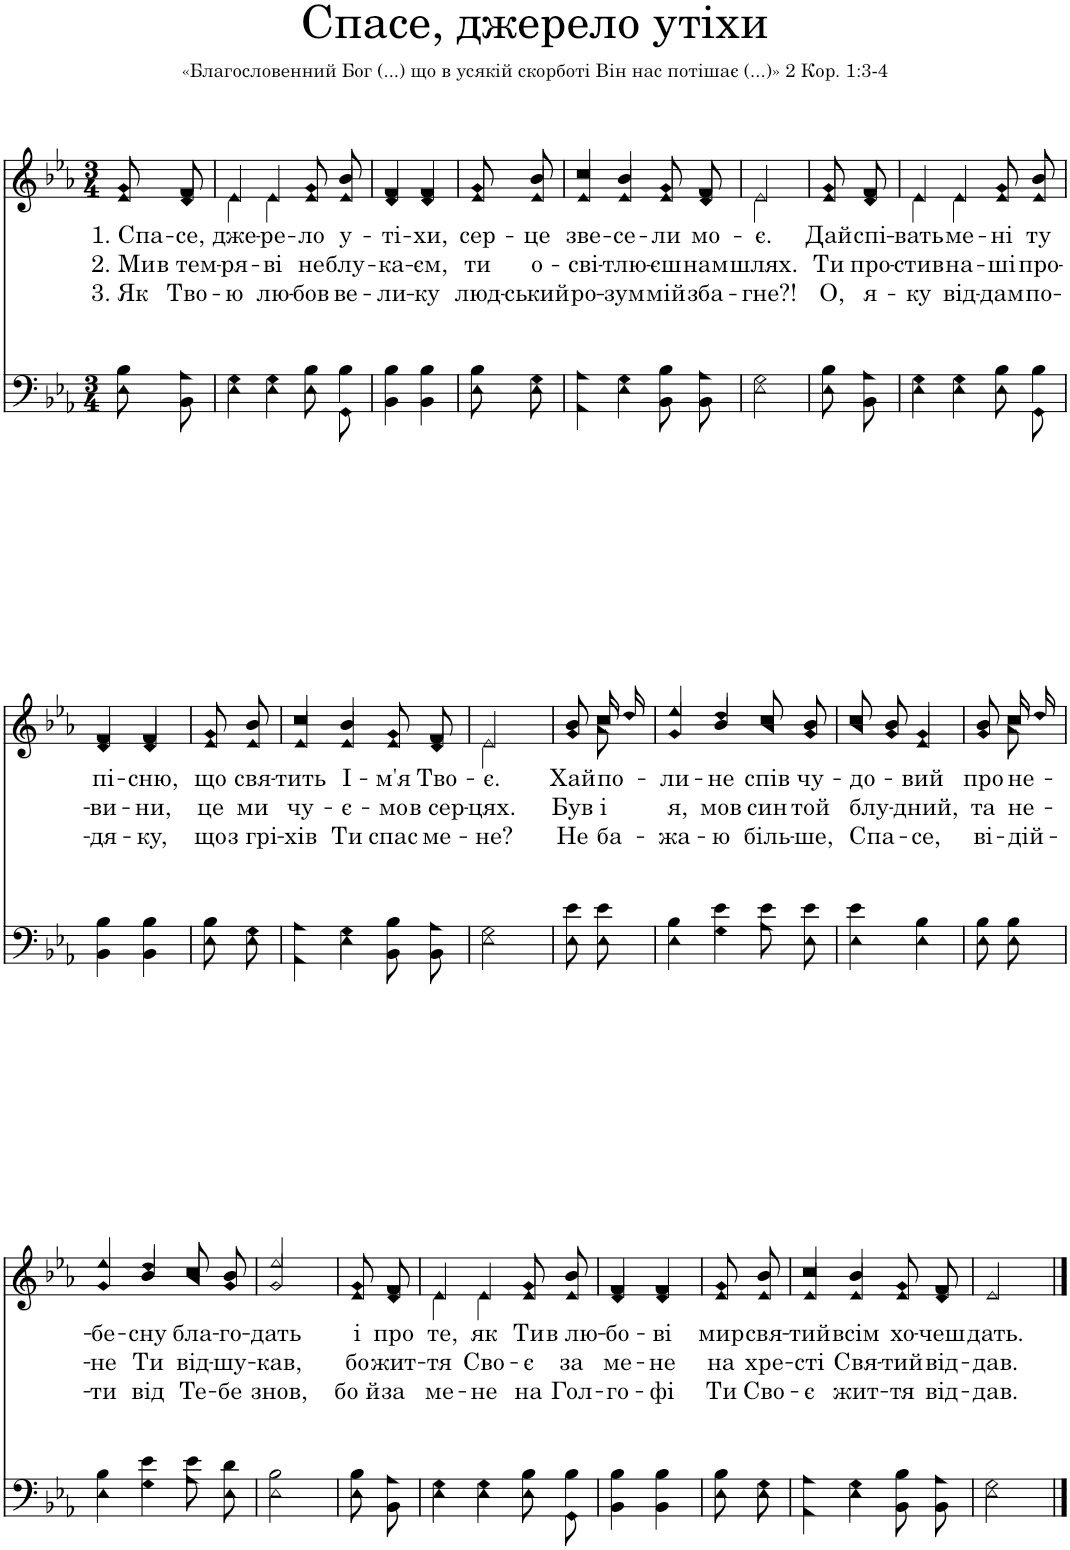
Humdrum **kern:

**kern	**kern	**text	**text	**text
*part2	*part1	*part1	*part1	*part1
*staff2	*staff1	*staff1	*staff1	*staff1
*I"Men	*I"Women	*	*	*
*clefF4	*clefG2	*	*	*
*k[b-e-a-]	*k[b-e-a-]	*	*	*
*M3/4	*M3/4	*	*	*
=1	=1	=1	=1	=1
*^	*	*	*	*
!	!	!	!LO:LY:b	!LO:LY:b	!LO:LY:b
*	*	*^	*	*	*
8B-\L	8E-\L	8g/L	8e-/L	1. Спа-	2. Ми	3. Як
!	!	!	!	!LO:LY:b	!LO:LY:b	!LO:LY:b
8A-\J	8BB-\J	8f/J	8d/J	-се,	в тем-	Тво-
=2	=2	=2	=2	=2	=2	=2
!	!	!	!	!LO:LY:b	!LO:LY:b	!LO:LY:b
4G\	4E-\	4e-\	4e-/	дже-	-ря-	-ю
!	!	!	!	!LO:LY:b	!LO:LY:b	!LO:LY:b
4G\	4E-\	4e-\	4e-/	-ре-	-ві	лю-
!	!	!	!	!LO:LY:b	!LO:LY:b	!LO:LY:b
8B-\L	8E-\L	8g/L	8e-/L	-ло	не	-бов
!	!	!	!	!LO:LY:b	!LO:LY:b	!LO:LY:b
8B-\J	8GG\J	8b-/J	8e-/J	у-	блу-	ве-
=3	=3	=3	=3	=3	=3	=3
!	!	!	!	!LO:LY:b	!LO:LY:b	!LO:LY:b
4B-\	4BB-\	4f/	4d/	-ті-	-ка-	-ли-
!	!	!	!	!LO:LY:b	!LO:LY:b	!LO:LY:b
4B-\	4BB-\	4f/	4d/	-хи,	-єм,	-ку
=4	=4	=4	=4	=4	=4	=4
!	!	!	!	!LO:LY:b	!LO:LY:b	!LO:LY:b
8B-\L	8E-\L	8g/L	8e-/L	сер-	ти	люд-
!	!	!	!	!LO:LY:b	!LO:LY:b	!LO:LY:b
8G\J	8E-\J	8b-/J	8e-/J	-це	о-	-ський
=5	=5	=5	=5	=5	=5	=5
!	!	!	!	!LO:LY:b	!LO:LY:b	!LO:LY:b
4A-\	4AA-\	4cc/	4e-/	зве-	-сві-	ро-
!	!	!	!	!LO:LY:b	!LO:LY:b	!LO:LY:b
4G\	4E-\	4b-/	4e-/	-се-	-тлю-	-зум
!	!	!	!	!LO:LY:b	!LO:LY:b	!LO:LY:b
8B-\L	8BB-\L	8g/L	8e-/L	-ли	-єш	мій
!	!	!	!	!LO:LY:b	!LO:LY:b	!LO:LY:b
8A-\J	8BB-\J	8f/J	8d/J	мо-	нам	зба-
=6	=6	=6	=6	=6	=6	=6
!	!	!	!	!LO:LY:b	!LO:LY:b	!LO:LY:b
2G\	2E-\	2e-/	2e-\	-є.	шлях.	-гне?!
=7	=7	=7	=7	=7	=7	=7
!	!	!	!	!LO:LY:b	!LO:LY:b	!LO:LY:b
8B-\L	8E-\L	8g/L	8e-/L	Дай	Ти	О,
!	!	!	!	!LO:LY:b	!LO:LY:b	!LO:LY:b
8A-\J	8BB-\J	8f/J	8d/J	спі-	про-	я-
=8	=8	=8	=8	=8	=8	=8
!	!	!	!	!LO:LY:b	!LO:LY:b	!LO:LY:b
4G\	4E-\	4e-\	4e-/	-вать	-стив	-ку
!	!	!	!	!LO:LY:b	!LO:LY:b	!LO:LY:b
4G\	4E-\	4e-\	4e-/	ме-	на-	від-
!	!	!	!	!LO:LY:b	!LO:LY:b	!LO:LY:b
8B-\L	8E-\L	8g/L	8e-/L	-ні	-ші	-дам
!	!	!	!	!LO:LY:b	!LO:LY:b	!LO:LY:b
8B-\J	8GG\J	8b-/J	8e-/J	ту	про-	по-
!!LO:LB:g=z	!!
=9	=9	=9	=9	=9	=9	=9
!	!	!	!	!LO:LY:b	!LO:LY:b	!LO:LY:b
4B-\	4BB-\	4f/	4d/	пі-	-ви-	-дя-
!	!	!	!	!LO:LY:b	!LO:LY:b	!LO:LY:b
4B-\	4BB-\	4f/	4d/	-сню,	-ни,	-ку,
=10	=10	=10	=10	=10	=10	=10
!	!	!	!	!LO:LY:b	!LO:LY:b	!LO:LY:b
8B-\L	8E-\L	8g/L	8e-/L	що	це	що
!	!	!	!	!LO:LY:b	!LO:LY:b	!LO:LY:b
8G\J	8E-\J	8b-/J	8e-/J	свя-	ми	з грі-
=11	=11	=11	=11	=11	=11	=11
!	!	!	!	!LO:LY:b	!LO:LY:b	!LO:LY:b
4A-\	4AA-\	4cc/	4e-/	-тить	чу-	-хів
!	!	!	!	!LO:LY:b	!LO:LY:b	!LO:LY:b
4G\	4E-\	4b-/	4e-/	І-	-є-	Ти
!	!	!	!	!LO:LY:b	!LO:LY:b	!LO:LY:b
8B-\L	8BB-\L	8g/L	8e-/L	-м'я	-мо	спас
!	!	!	!	!LO:LY:b	!LO:LY:b	!LO:LY:b
8A-\J	8BB-\J	8f/J	8d/J	Тво-	в сер-	ме-
=12	=12	=12	=12	=12	=12	=12
!	!	!	!	!LO:LY:b	!LO:LY:b	!LO:LY:b
2G\	2E-\	2e-\	2e-/	-є.	-цях.	-не?
=13	=13	=13	=13	=13	=13	=13
!	!	!	!	!LO:LY:b	!LO:LY:b	!LO:LY:b
8e-\L	8E-\L	8b-/L	8g/L	Хай	Був	Не
!	!	!	!	!LO:LY:b	!LO:LY:b	!LO:LY:b
8e-\J	8E-\J	16cc/L	8a-/J	по-	і	ба-
.	.	16dd/JJ	.	.	.	.
=14	=14	=14	=14	=14	=14	=14
!	!	!	!	!LO:LY:b	!LO:LY:b	!LO:LY:b
4B-\	4E-\	4ee-/	4g/	-ли-	я,	-жа-
!	!	!	!	!LO:LY:b	!LO:LY:b	!LO:LY:b
4e-\	4G\	4dd/	4b-/	-не	мов	-ю
!	!	!	!	!LO:LY:b	!LO:LY:b	!LO:LY:b
8e-\L	8A-\L	8cc/L	8a-/L	спів	син	біль-
!	!	!	!	!LO:LY:b	!LO:LY:b	!LO:LY:b
8e-\J	8E-\J	8b-/J	8g/J	чу-	той	-ше,
=15	=15	=15	=15	=15	=15	=15
!	!	!	!	!LO:LY:b	!LO:LY:b	!LO:LY:b
4e-\	4E-\	8cc/L	8a-/L	-до-	блу-	Спа-
.	.	8b-/J	8g/J	.	.	.
!	!	!	!	!LO:LY:b	!LO:LY:b	!LO:LY:b
4B-\	4E-\	4g/	4e-/	-вий	-дний,	-се,
=16	=16	=16	=16	=16	=16	=16
!	!	!	!	!LO:LY:b	!LO:LY:b	!LO:LY:b
8B-\L	8E-\L	8b-/L	8g/L	про	та	ві-
!	!	!	!	!LO:LY:b	!LO:LY:b	!LO:LY:b
8B-\J	8E-\J	16cc/L	8a-/J	не-	не-	-дій-
.	.	16dd/JJ	.	.	.	.
!!LO:LB:g=z	!!
=17	=17	=17	=17	=17	=17	=17
!	!	!	!	!LO:LY:b	!LO:LY:b	!LO:LY:b
4B-\	4E-\	4ee-/	4g/	-бе-	-не	-ти
!	!	!	!	!LO:LY:b	!LO:LY:b	!LO:LY:b
4e-\	4G\	4dd/	4b-/	-сну	Ти	від
!	!	!	!	!LO:LY:b	!LO:LY:b	!LO:LY:b
8e-\L	8A-\L	8cc/L	8a-/L	бла-	від-	Те-
!	!	!	!	!LO:LY:b	!LO:LY:b	!LO:LY:b
8d\J	8E-\J	8b-/J	8g/J	-го-	-шу-	-бе
=18	=18	=18	=18	=18	=18	=18
!	!	!	!	!LO:LY:b	!LO:LY:b	!LO:LY:b
2B-\	2E-\	2ee-/	2g/	-дать	-кав,	знов,
=19	=19	=19	=19	=19	=19	=19
!	!	!	!	!LO:LY:b	!LO:LY:b	!LO:LY:b
8B-\L	8E-\L	8g/L	8e-/L	і	бо	бо й
!	!	!	!	!LO:LY:b	!LO:LY:b	!LO:LY:b
8A-\J	8BB-\J	8f/J	8d/J	про	жит-	за
=20	=20	=20	=20	=20	=20	=20
!	!	!	!	!LO:LY:b	!LO:LY:b	!LO:LY:b
4G\	4E-\	4e-\	4e-/	те,	-тя	ме-
!	!	!	!	!LO:LY:b	!LO:LY:b	!LO:LY:b
4G\	4E-\	4e-\	4e-/	як	Сво-	-не
!	!	!	!	!LO:LY:b	!LO:LY:b	!LO:LY:b
8B-\L	8E-\L	8g/L	8e-/L	Ти	є	на
!	!	!	!	!LO:LY:b	!LO:LY:b	!LO:LY:b
8B-\J	8GG\J	8b-/J	8e-/J	в лю-	за	Гол-
=21	=21	=21	=21	=21	=21	=21
!	!	!	!	!LO:LY:b	!LO:LY:b	!LO:LY:b
4B-\	4BB-\	4f/	4d/	-бо-	ме-	-го-
!	!	!	!	!LO:LY:b	!LO:LY:b	!LO:LY:b
4B-\	4BB-\	4f/	4d/	-ві	-не	-фі
=22	=22	=22	=22	=22	=22	=22
!	!	!	!	!LO:LY:b	!LO:LY:b	!LO:LY:b
8B-\L	8E-\L	8g/L	8e-/L	мир	на	Ти
!	!	!	!	!LO:LY:b	!LO:LY:b	!LO:LY:b
8G\J	8E-\J	8b-/J	8e-/J	свя-	хре-	Сво-
=23	=23	=23	=23	=23	=23	=23
!	!	!	!	!LO:LY:b	!LO:LY:b	!LO:LY:b
4A-\	4AA-\	4cc/	4e-/	-тий	-сті	-є
!	!	!	!	!LO:LY:b	!LO:LY:b	!LO:LY:b
4G\	4E-\	4b-/	4e-/	всім	Свя-	жит-
!	!	!	!	!LO:LY:b	!LO:LY:b	!LO:LY:b
8B-\L	8BB-\L	8g/L	8e-/L	хо-	-тий	-тя
!	!	!	!	!LO:LY:b	!LO:LY:b	!LO:LY:b
8A-\J	8BB-\J	8f/J	8d/J	-чеш	від-	від-
=24	=24	=24	=24	=24	=24	=24
!	!	!	!	!LO:LY:b	!LO:LY:b	!LO:LY:b
2G\	2E-\	2e-/	2e-/	дать.	-дав.	-дав.
*v	*v	*	*	*	*	*
*	*v	*v	*	*	*
==	==	==	==	==
*-	*-	*-	*-	*-
